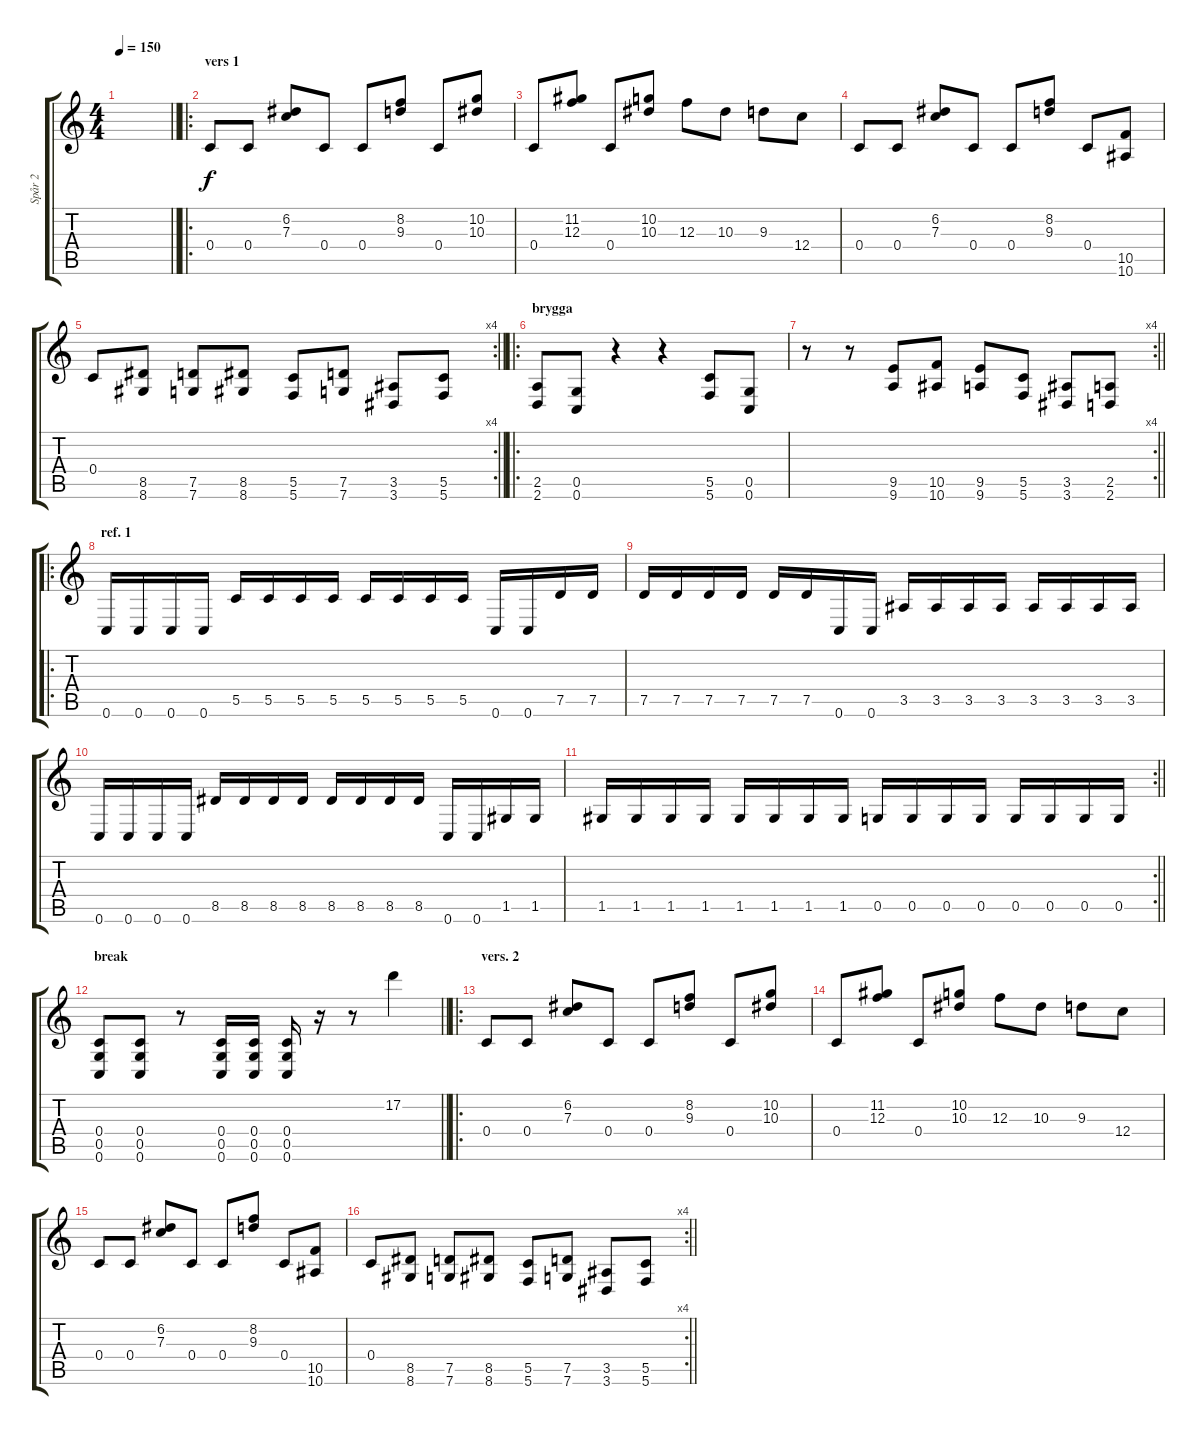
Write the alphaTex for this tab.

\track ("Spår 2" "Spår 2") {instrument distortionguitar}
\staff {score tabs}
\tuning (D4 A3 F3 C3 G2 C2) {hide}
\ts (4 4)
\tempo 150
\clef g2
\barLineRight lightlight
\ks c
|
\ro
\section ("" "vers 1")
0.4.8 0.4.8 (6.2 7.3).8 0.4.8 0.4.8 (8.2 9.3).8 0.4.8 (10.2 10.3).8 |
0.4.8 (11.2 12.3).8 0.4.8 (10.2 10.3).8 12.3.8 10.3.8 9.3.8 12.4.8 |
0.4.8 0.4.8 (6.2 7.3).8 0.4.8 0.4.8 (8.2 9.3).8 0.4.8 (10.5 10.6).8 |
\rc 4
\barLineRight lightlight
0.4.8 (8.5 8.6).8 (7.5 7.6).8 (8.5 8.6).8 (5.5 5.6).8 (7.5 7.6).8 (3.5 3.6).8 (5.5 5.6).8 |
\ro
\section ("" "brygga")
(2.5 2.6).8 (0.5 0.6).8 r.4 r.4 (5.5 5.6).8 (0.5 0.6).8 |
\rc 4
\barLineRight lightlight
r.8 r.8 (9.5 9.6).8 (10.5 10.6).8 (9.5 9.6).8 (5.5 5.6).8 (3.5 3.6).8 (2.5 2.6).8 |
\ro
\section ("" "ref. 1")
0.6.16 0.6.16 0.6.16 0.6.16 5.5.16 5.5.16 5.5.16 5.5.16 5.5.16 5.5.16 5.5.16 5.5.16 0.6.16 0.6.16 7.5.16 7.5.16 |
7.5.16 7.5.16 7.5.16 7.5.16 7.5.16 7.5.16 0.6.16 0.6.16 3.5.16 3.5.16 3.5.16 3.5.16 3.5.16 3.5.16 3.5.16 3.5.16 |
0.6.16 0.6.16 0.6.16 0.6.16 8.5.16 8.5.16 8.5.16 8.5.16 8.5.16 8.5.16 8.5.16 8.5.16 0.6.16 0.6.16 1.5.16 1.5.16 |
\rc 2
\barLineRight lightlight
1.5.16 1.5.16 1.5.16 1.5.16 1.5.16 1.5.16 1.5.16 1.5.16 0.5.16 0.5.16 0.5.16 0.5.16 0.5.16 0.5.16 0.5.16 0.5.16 |
\section ("" "break")
\barLineRight lightlight
(0.4 0.5 0.6).8 (0.4 0.5 0.6).8 r.8 (0.4 0.5 0.6).16 (0.4 0.5 0.6).16 (0.4 0.5 0.6).16 r.16 r.8 17.2.4 |
\ro
\section ("" "vers. 2")
0.4.8 0.4.8 (6.2 7.3).8 0.4.8 0.4.8 (8.2 9.3).8 0.4.8 (10.2 10.3).8 |
0.4.8 (11.2 12.3).8 0.4.8 (10.2 10.3).8 12.3.8 10.3.8 9.3.8 12.4.8 |
0.4.8 0.4.8 (6.2 7.3).8 0.4.8 0.4.8 (8.2 9.3).8 0.4.8 (10.5 10.6).8 |
\rc 4
\barLineRight lightlight
0.4.8 (8.5 8.6).8 (7.5 7.6).8 (8.5 8.6).8 (5.5 5.6).8 (7.5 7.6).8 (3.5 3.6).8 (5.5 5.6).8
